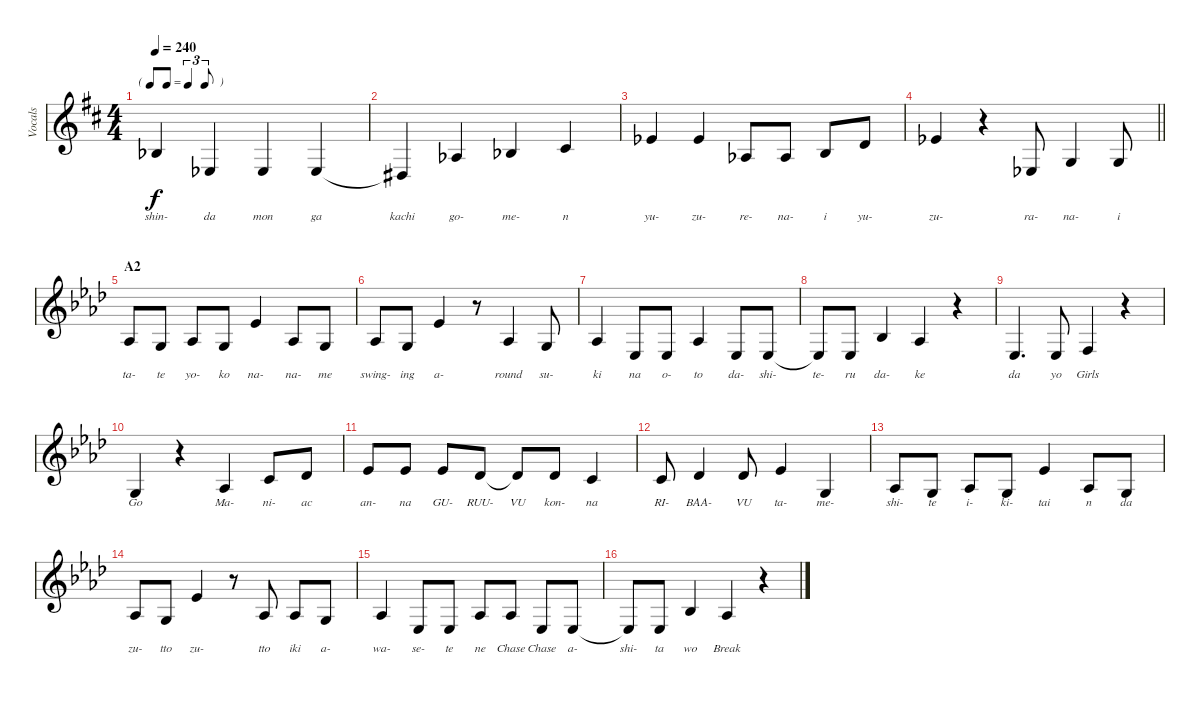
\track ("Vocals" "Vocals") {mute instrument violin}
\staff {score}
\tuning (E4 B3 G3 D3 A2 E2) {hide}
\ts (4 4)
\tf triplet8th
\tempo 240
\clef g2
\ks d
3.3{acc b}.4{lyrics (0 "shin-") lyrics (1 "") lyrics (2 "") lyrics (3 "") lyrics (4 "") dy f} 1.4{acc b}.4{lyrics (0 "da") lyrics (1 "") lyrics (2 "") lyrics (3 "") lyrics (4 "")} 1.4{acc b}.4{lyrics (0 "mon") lyrics (1 "") lyrics (2 "") lyrics (3 "") lyrics (4 "")} 1.4{acc b}.4{lyrics (0 "ga") lyrics (1 "") lyrics (2 "") lyrics (3 "") lyrics (4 "")} |
1.4{t}.4{lyrics (0 "kachi") lyrics (1 "") lyrics (2 "") lyrics (3 "") lyrics (4 "")} 1.3{acc b}.4{lyrics (0 "go-") lyrics (1 "") lyrics (2 "") lyrics (3 "") lyrics (4 "")} 3.3{acc b}.4{lyrics (0 "me-") lyrics (1 "") lyrics (2 "") lyrics (3 "") lyrics (4 "")} 2.2.4{lyrics (0 "n") lyrics (1 "") lyrics (2 "") lyrics (3 "") lyrics (4 "")} |
4.2{acc b}.4{lyrics (0 "yu-") lyrics (1 "") lyrics (2 "") lyrics (3 "") lyrics (4 "")} 4.2{acc b}.4{lyrics (0 "zu-") lyrics (1 "") lyrics (2 "") lyrics (3 "") lyrics (4 "")} 1.3{acc b}.8{lyrics (0 "re-") lyrics (1 "") lyrics (2 "") lyrics (3 "") lyrics (4 "")} 1.3{acc b}.8{lyrics (0 "na-") lyrics (1 "") lyrics (2 "") lyrics (3 "") lyrics (4 "")} 0.2.8{lyrics (0 "i") lyrics (1 "") lyrics (2 "") lyrics (3 "") lyrics (4 "")} 3.2.8{lyrics (0 "yu-") lyrics (1 "") lyrics (2 "") lyrics (3 "") lyrics (4 "")} |
\barLineRight lightlight
4.2{acc b}.4{lyrics (0 "zu-") lyrics (1 "") lyrics (2 "") lyrics (3 "") lyrics (4 "")} r.4 1.4{acc b}.8{lyrics (0 "ra-") lyrics (1 "") lyrics (2 "") lyrics (3 "") lyrics (4 "")} 0.3.4{lyrics (0 "na-") lyrics (1 "") lyrics (2 "") lyrics (3 "") lyrics (4 "")} 0.3.8{lyrics (0 "i") lyrics (1 "") lyrics (2 "") lyrics (3 "") lyrics (4 "")} |
\section ("" "A2")
\ks ab
1.3.8{lyrics (0 "ta-") lyrics (1 "") lyrics (2 "") lyrics (3 "") lyrics (4 "")} 0.3.8{lyrics (0 "te") lyrics (1 "") lyrics (2 "") lyrics (3 "") lyrics (4 "")} 1.3.8{lyrics (0 "yo-") lyrics (1 "") lyrics (2 "") lyrics (3 "") lyrics (4 "")} 0.3.8{lyrics (0 "ko") lyrics (1 "") lyrics (2 "") lyrics (3 "") lyrics (4 "")} 4.2.4{lyrics (0 "na-") lyrics (1 "") lyrics (2 "") lyrics (3 "") lyrics (4 "")} 1.3.8{lyrics (0 "na-") lyrics (1 "") lyrics (2 "") lyrics (3 "") lyrics (4 "")} 0.3.8{lyrics (0 "me") lyrics (1 "") lyrics (2 "") lyrics (3 "") lyrics (4 "")} |
1.3.8{lyrics (0 "swing-") lyrics (1 "") lyrics (2 "") lyrics (3 "") lyrics (4 "")} 0.3.8{lyrics (0 "ing") lyrics (1 "") lyrics (2 "") lyrics (3 "") lyrics (4 "")} 4.2.4{lyrics (0 "a-") lyrics (1 "") lyrics (2 "") lyrics (3 "") lyrics (4 "")} r.8 1.3.4{lyrics (0 "round") lyrics (1 "") lyrics (2 "") lyrics (3 "") lyrics (4 "")} 0.3.8{lyrics (0 "su-") lyrics (1 "") lyrics (2 "") lyrics (3 "") lyrics (4 "")} |
1.3.4{lyrics (0 "ki") lyrics (1 "") lyrics (2 "") lyrics (3 "") lyrics (4 "")} 1.4.8{lyrics (0 "na") lyrics (1 "") lyrics (2 "") lyrics (3 "") lyrics (4 "")} 1.4.8{lyrics (0 "o-") lyrics (1 "") lyrics (2 "") lyrics (3 "") lyrics (4 "")} 1.3.4{lyrics (0 "to") lyrics (1 "") lyrics (2 "") lyrics (3 "") lyrics (4 "")} 1.4.8{lyrics (0 "da-") lyrics (1 "") lyrics (2 "") lyrics (3 "") lyrics (4 "")} 1.4.8{lyrics (0 "shi-") lyrics (1 "") lyrics (2 "") lyrics (3 "") lyrics (4 "")} |
1.4{t}.8{lyrics (0 "te-") lyrics (1 "") lyrics (2 "") lyrics (3 "") lyrics (4 "")} 1.4.8{lyrics (0 "ru") lyrics (1 "") lyrics (2 "") lyrics (3 "") lyrics (4 "")} 3.3.4{lyrics (0 "da-") lyrics (1 "") lyrics (2 "") lyrics (3 "") lyrics (4 "")} 1.3.4{lyrics (0 "ke") lyrics (1 "") lyrics (2 "") lyrics (3 "") lyrics (4 "")} r.4 |
1.4.4{d lyrics (0 "da") lyrics (1 "") lyrics (2 "") lyrics (3 "") lyrics (4 "")} 1.4.8{lyrics (0 "yo") lyrics (1 "") lyrics (2 "") lyrics (3 "") lyrics (4 "")} 3.4.4{lyrics (0 "Girls") lyrics (1 "") lyrics (2 "") lyrics (3 "") lyrics (4 "")} r.4 |
0.3.4{lyrics (0 "Go") lyrics (1 "") lyrics (2 "") lyrics (3 "") lyrics (4 "")} r.4 1.3.4{lyrics (0 "Ma-") lyrics (1 "") lyrics (2 "") lyrics (3 "") lyrics (4 "")} 1.2.8{lyrics (0 "ni-") lyrics (1 "") lyrics (2 "") lyrics (3 "") lyrics (4 "")} 2.2.8{lyrics (0 "ac") lyrics (1 "") lyrics (2 "") lyrics (3 "") lyrics (4 "")} |
4.2.8{lyrics (0 "an-") lyrics (1 "") lyrics (2 "") lyrics (3 "") lyrics (4 "")} 4.2.8{lyrics (0 "na") lyrics (1 "") lyrics (2 "") lyrics (3 "") lyrics (4 "")} 4.2.8{lyrics (0 "GU-") lyrics (1 "") lyrics (2 "") lyrics (3 "") lyrics (4 "")} 2.2.8{lyrics (0 "RUU-") lyrics (1 "") lyrics (2 "") lyrics (3 "") lyrics (4 "")} 2.2{t}.8{lyrics (0 "VU") lyrics (1 "") lyrics (2 "") lyrics (3 "") lyrics (4 "")} 2.2.8{lyrics (0 "kon-") lyrics (1 "") lyrics (2 "") lyrics (3 "") lyrics (4 "")} 1.2.4{lyrics (0 "na") lyrics (1 "") lyrics (2 "") lyrics (3 "") lyrics (4 "")} |
1.2.8{lyrics (0 "RI-") lyrics (1 "") lyrics (2 "") lyrics (3 "") lyrics (4 "")} 2.2.4{lyrics (0 "BAA-") lyrics (1 "") lyrics (2 "") lyrics (3 "") lyrics (4 "")} 2.2.8{lyrics (0 "VU") lyrics (1 "") lyrics (2 "") lyrics (3 "") lyrics (4 "")} 4.2.4{lyrics (0 "ta-") lyrics (1 "") lyrics (2 "") lyrics (3 "") lyrics (4 "")} 0.3.4{lyrics (0 "me-") lyrics (1 "") lyrics (2 "") lyrics (3 "") lyrics (4 "")} |
1.3.8{lyrics (0 "shi-") lyrics (1 "") lyrics (2 "") lyrics (3 "") lyrics (4 "")} 0.3.8{lyrics (0 "te") lyrics (1 "") lyrics (2 "") lyrics (3 "") lyrics (4 "")} 1.3.8{lyrics (0 "i-") lyrics (1 "") lyrics (2 "") lyrics (3 "") lyrics (4 "")} 0.3.8{lyrics (0 "ki-") lyrics (1 "") lyrics (2 "") lyrics (3 "") lyrics (4 "")} 4.2.4{lyrics (0 "tai") lyrics (1 "") lyrics (2 "") lyrics (3 "") lyrics (4 "")} 1.3.8{lyrics (0 "n") lyrics (1 "") lyrics (2 "") lyrics (3 "") lyrics (4 "")} 0.3.8{lyrics (0 "da") lyrics (1 "") lyrics (2 "") lyrics (3 "") lyrics (4 "")} |
1.3.8{lyrics (0 "zu-") lyrics (1 "") lyrics (2 "") lyrics (3 "") lyrics (4 "")} 0.3.8{lyrics (0 "tto") lyrics (1 "") lyrics (2 "") lyrics (3 "") lyrics (4 "")} 4.2.4{lyrics (0 "zu-") lyrics (1 "") lyrics (2 "") lyrics (3 "") lyrics (4 "")} r.8 1.3.8{lyrics (0 "tto") lyrics (1 "") lyrics (2 "") lyrics (3 "") lyrics (4 "")} 1.3.8{lyrics (0 "iki") lyrics (1 "") lyrics (2 "") lyrics (3 "") lyrics (4 "")} 0.3.8{lyrics (0 "a-") lyrics (1 "") lyrics (2 "") lyrics (3 "") lyrics (4 "")} |
1.3.4{lyrics (0 "wa-") lyrics (1 "") lyrics (2 "") lyrics (3 "") lyrics (4 "")} 1.4.8{lyrics (0 "se-") lyrics (1 "") lyrics (2 "") lyrics (3 "") lyrics (4 "")} 1.4.8{lyrics (0 "te") lyrics (1 "") lyrics (2 "") lyrics (3 "") lyrics (4 "")} 1.3.8{lyrics (0 "ne") lyrics (1 "") lyrics (2 "") lyrics (3 "") lyrics (4 "")} 1.3.8{lyrics (0 "Chase") lyrics (1 "") lyrics (2 "") lyrics (3 "") lyrics (4 "")} 1.4.8{lyrics (0 "Chase") lyrics (1 "") lyrics (2 "") lyrics (3 "") lyrics (4 "")} 1.4.8{lyrics (0 "a-") lyrics (1 "") lyrics (2 "") lyrics (3 "") lyrics (4 "")} |
1.4{t}.8{lyrics (0 "shi-") lyrics (1 "") lyrics (2 "") lyrics (3 "") lyrics (4 "")} 1.4.8{lyrics (0 "ta") lyrics (1 "") lyrics (2 "") lyrics (3 "") lyrics (4 "")} 3.3.4{lyrics (0 "wo") lyrics (1 "") lyrics (2 "") lyrics (3 "") lyrics (4 "")} 1.3.4{lyrics (0 "Break") lyrics (1 "") lyrics (2 "") lyrics (3 "") lyrics (4 "")} r.4
